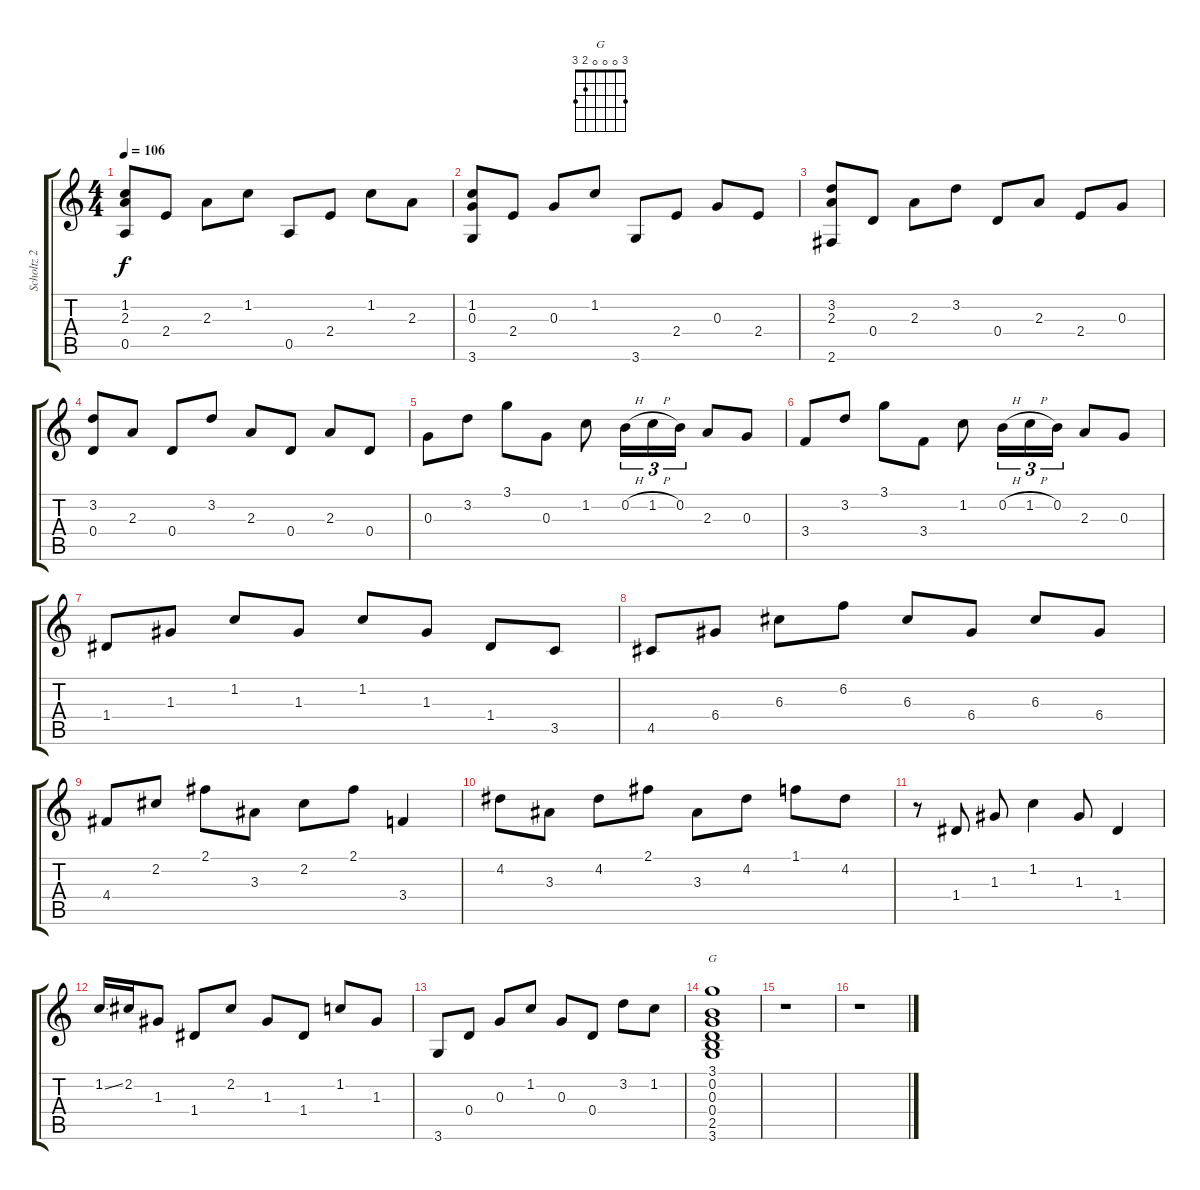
\track ("Scholtz 2" "Scholtz 2") {instrument electricguitarjazz}
\staff {score tabs}
\tuning (E4 B3 G3 D3 A2 E2) {hide}
\chord ("G" 3 0 0 0 2 3)
\ts (4 4)
\tempo 106
\clef g2
\ks c
(1.2 2.3 0.5).8{dy f} 2.4.8 2.3.8 1.2.8 0.5.8 2.4.8 1.2.8 2.3.8 |
(1.2 0.3 3.6).8 2.4.8 0.3.8 1.2.8 3.6.8 2.4.8 0.3.8 2.4.8 |
(3.2 2.3 2.6).8 0.4.8 2.3.8 3.2.8 0.4.8 2.3.8 2.4.8 0.3.8 |
(3.2 0.4).8 2.3.8 0.4.8 3.2.8 2.3.8 0.4.8 2.3.8 0.4.8 |
0.3.8 3.2.8 3.1.8 0.3.8 1.2.8 0.2{h}.16{tu (3 2)} 1.2{h}.16{tu (3 2)} 0.2.16{tu (3 2)} 2.3.8 0.3.8 |
3.4.8 3.2.8 3.1.8 3.4.8 1.2.8 0.2{h}.16{tu (3 2)} 1.2{h}.16{tu (3 2)} 0.2.16{tu (3 2)} 2.3.8 0.3.8 |
1.4.8 1.3.8 1.2.8 1.3.8 1.2.8 1.3.8 1.4.8 3.5.8 |
4.5.8 6.4.8 6.3.8 6.2.8 6.3.8 6.4.8 6.3.8 6.4.8 |
4.4.8 2.2.8 2.1.8 3.3.8 2.2.8 2.1.8 3.4.4 |
4.2.8 3.3.8 4.2.8 2.1.8 3.3.8 4.2.8 1.1.8 4.2.8 |
r.8 1.4.8 1.3.8 1.2.4 1.3.8 1.4.4 |
1.2{ss}.16 2.2.16 1.3.8 1.4.8 2.2.8 1.3.8 1.4.8 1.2.8 1.3.8 |
3.6.8 0.4.8 0.3.8 1.2.8 0.3.8 0.4.8 3.2.8 1.2.8 |
(3.1 0.2 0.3 0.4 2.5 3.6).1{ch "G"} |
r.1 |
r.1
